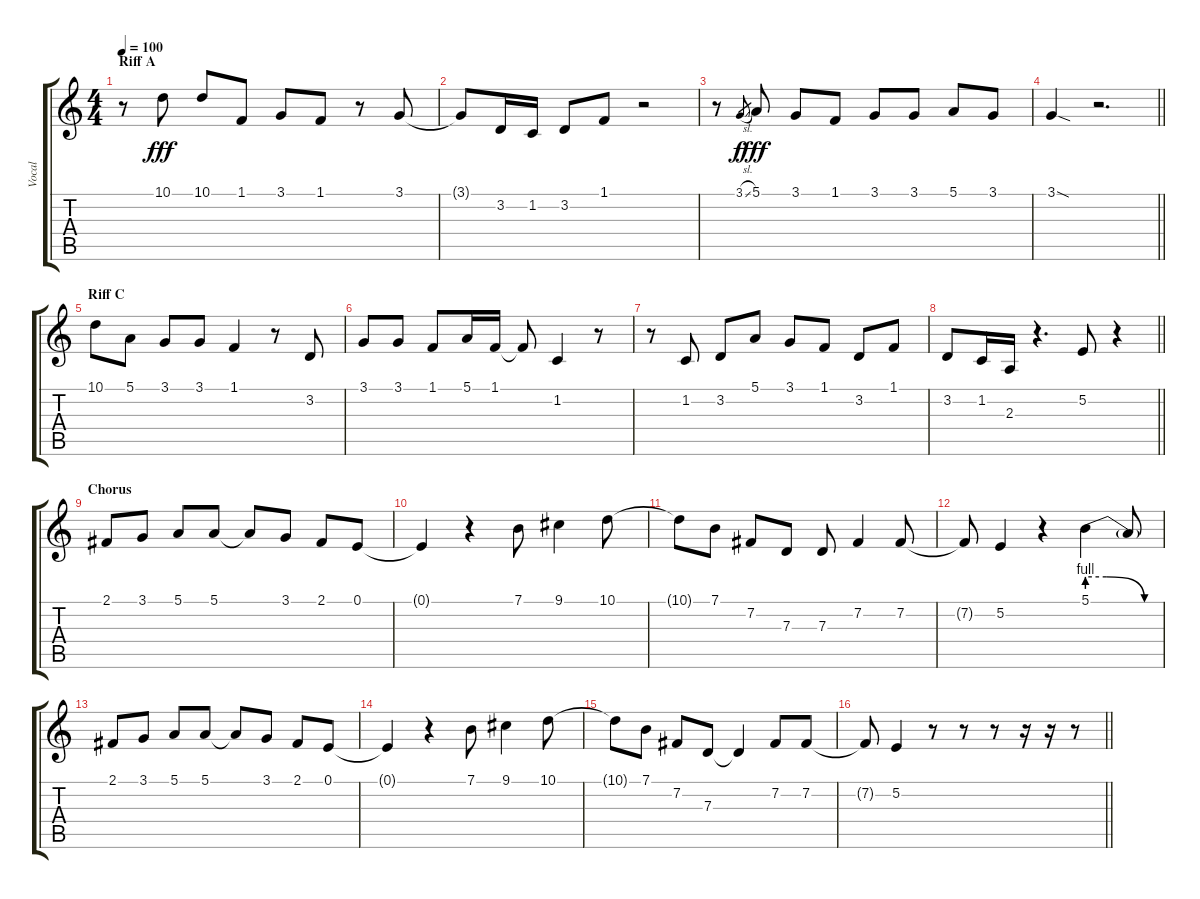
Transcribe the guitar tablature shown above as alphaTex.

\track ("Vocal" "Vocal") {instrument choiraahs}
\staff {score tabs}
\tuning (E4 B3 G3 D3 A2 E2) {hide}
\ts (4 4)
\section ("" "Riff A")
\tempo 100
\clef g2
\ks c
r.8{dy fff} 10.1.8 10.1.8 1.1.8 3.1.8 1.1.8 r.8 3.1.8 |
3.1{t}.8 3.2.16 1.2.16 3.2.8 1.1.8 r.2 |
r.8 3.1{sl}.8{gr dy f} 5.1.8{dy fff} 3.1.8 1.1.8 3.1.8 3.1.8 5.1.8 3.1.8 |
\barLineRight lightlight
3.1{sod}.4 r.2{d} |
\section ("" "Riff C")
10.1.8 5.1.8 3.1.8 3.1.8 1.1.4 r.8 3.2.8 |
3.1.8 3.1.8 1.1.8 5.1.16 1.1.16 1.1{t}.8 1.2.4 r.8 |
r.8 1.2.8 3.2.8 5.1.8 3.1.8 1.1.8 3.2.8 1.1.8 |
\barLineRight lightlight
3.2.8 1.2.16 2.3.16 r.4{d} 5.2.8 r.4 |
\section ("" "Chorus")
2.1.8 3.1.8 5.1.8 5.1.8 5.1{t}.8 3.1.8 2.1.8 0.1.8 |
0.1{t}.4 r.4 7.1.8 9.1.4 10.1.8 |
10.1{t}.8 7.1.8 7.2.8 7.3.8 7.3.8 7.2.4 7.2.8 |
7.2{t}.8 5.2.4 r.4 5.1{be (custom 0 4 15 4 45 0 60 0)}.4 5.1{t}.8 |
2.1.8 3.1.8 5.1.8 5.1.8 5.1{t}.8 3.1.8 2.1.8 0.1.8 |
0.1{t}.4 r.4 7.1.8 9.1.4 10.1.8 |
10.1{t}.8 7.1.8 7.2.8 7.3.8 7.3{t}.4 7.2.8 7.2.8 |
\barLineRight lightlight
7.2{t}.8 5.2.4 r.8 r.8 r.8 r.16 r.16 r.8
